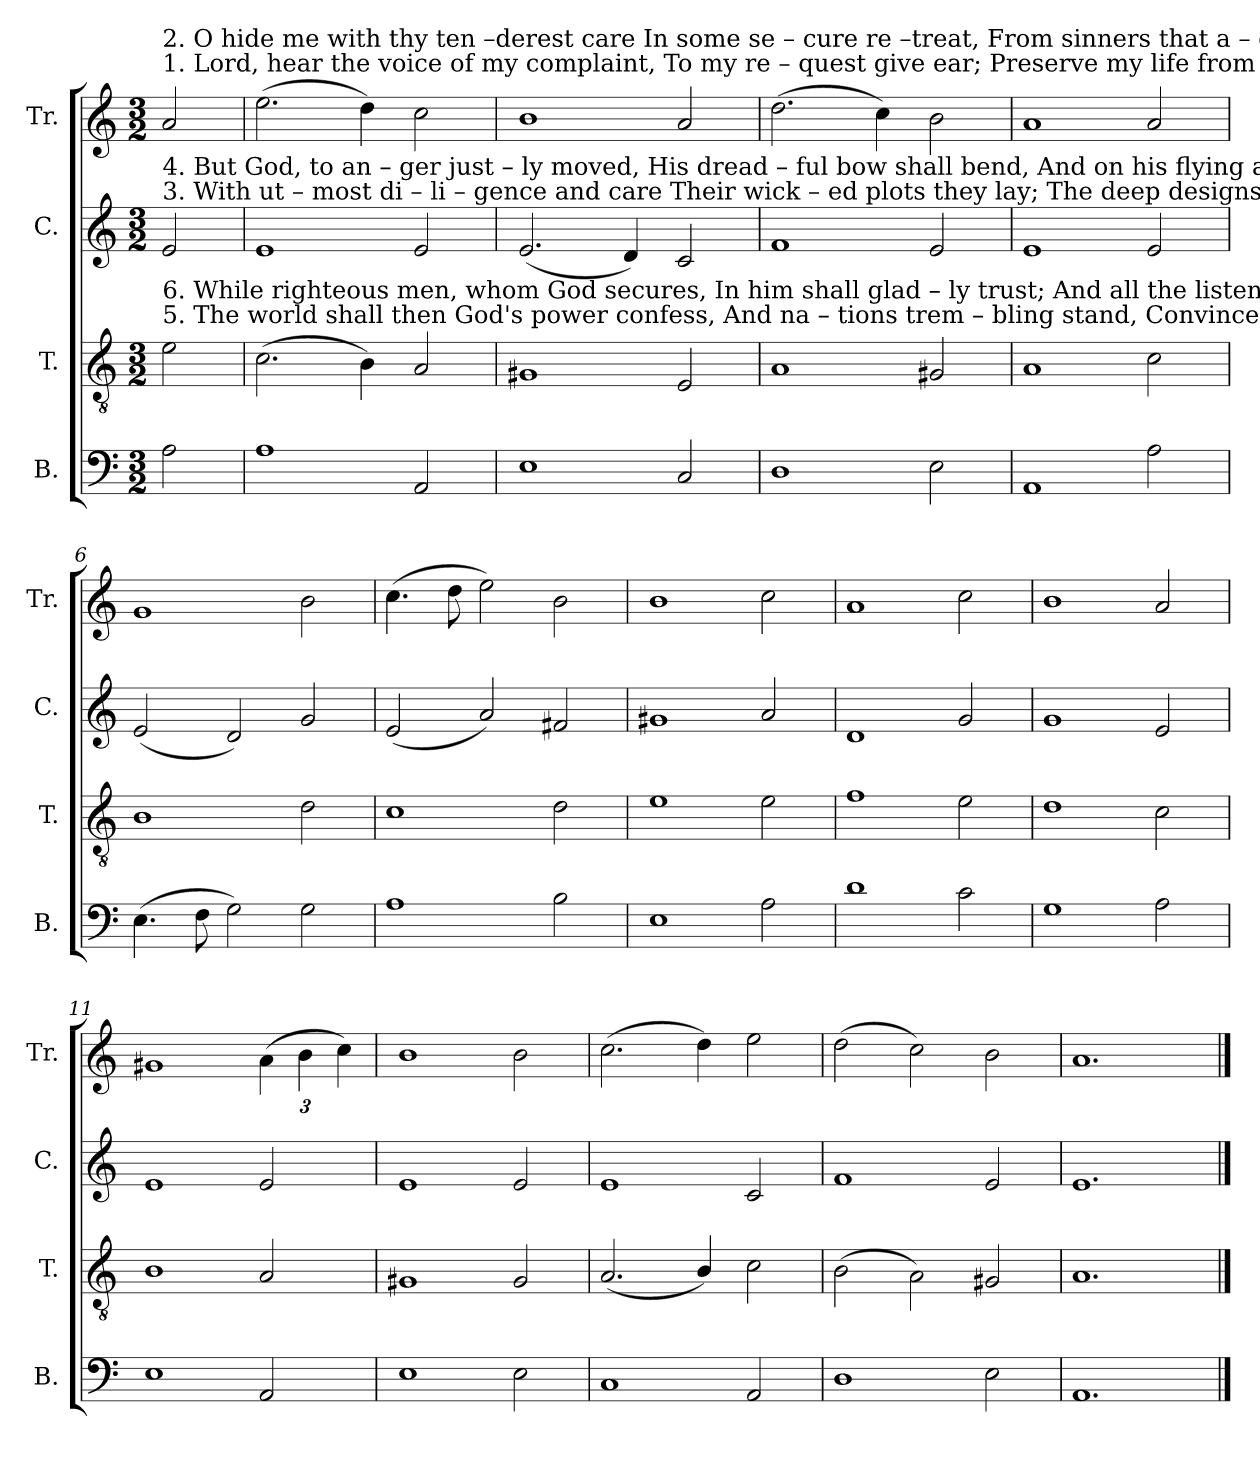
**kern	**kern	**kern	**kern
*part4	*part3	*part2	*part1
*staff4	*staff3	*staff2	*staff1
*I"B.	*I"T.	*I"C.	*I"Tr.
*I'B.	*I'T.	*I'C.	*I'Tr.
*clefF4	*clefGv2	*clefG2	*clefG2
*k[]	*k[]	*k[]	*k[]
*M3/2	*M3/2	*M3/2	*M3/2
*MM140	*MM140	*MM140	*MM140
=1	=1	=1	=1
!	!	!	!LO:TX:a:t=1. Lord,  hear  the    voice       of    my    complaint,  To    my           re  –  quest            give ear;  Preserve my life from  cru – el          foes, And  free       my   soul     from  care.
!	!	!	!LO:TX:a:t=2.  O       hide  me    with        thy  ten –derest  care   In    some        se –  cure              re –treat, From sinners that a – gainst  me         rise, And   all       their  plots   de  –  feat.
!	!	!LO:TX:a:t=3. With  ut  –  most    di   –   li  –  gence and  care  Their  wick   –   ed        plots         they lay;  The deep designs  of    all    their     hearts   Are  on   –    ly     to        be  – tray.	!
!	!	!LO:TX:a:t=4.  But  God,     to      an   –   ger   just – ly moved,  His    dread  –   ful       bow       shall  bend, And  on  his  flying     ar  –  row's    point  Shall  swift   de – struc – tion  send.	!
!	!LO:TX:a:t=5. The  world  shall  then    God's  power  confess, And  na    –    tions    trem   –  bling  stand, Convinced that 'tis the  migh –  ty    work   Of    his        a  –  ven  –  ging  hand.	!	!
!	!LO:TX:a:t=6. While  righteous  men,   whom  God    secures,   In    him        shall    glad    –     ly     trust;  And  all  the listening  earth   shall   hear  Loud  triumphs     of          the    just.	!	!
2A!\	2e!\	2e!/	2a!/
=2	=2	=2	=2
1A!	(>2.c!\	1e!	(>2.ee!\
.	4B!\)	.	4dd!\)
2AA!/	2A!/	2e!/	2cc!\
=3	=3	=3	=3
1E!	1G#X!	(<2.e!/	1b!
.	.	4d!/)	.
2C!/	2E!/	2c!/	2a!/
=4	=4	=4	=4
1D!	1A!	1f!	(>2.dd!\
.	.	.	4cc!\)
2E!\	2G#X!/	2e!/	2b!\
=5	=5	=5	=5
1AA!	1A!	1e!	1a!
2A!\	2c!\	2e!/	2a!/
=6	=6	=6	=6
(>4.E!\	1B!	(<2e!/	1g!
8F!\	.	.	.
2G!\)	.	2d!/)	.
2G!\	2d!\	2g!/	2b!\
=7	=7	=7	=7
1A!	1c!	(<2e!/	(>4.cc!\
.	.	.	8dd!\
.	.	2a!/)	2ee!\)
2B!\	2d!\	2f#X!/	2b!\
=8	=8	=8	=8
1E!	1e!	1g#X!	1b!
2A!\	2e!\	2a!/	2cc!\
=9	=9	=9	=9
1d!	1f!	1d!	1a!
2c!\	2e!\	2g!/	2cc!\
=10	=10	=10	=10
1G!	1d!	1g!	1b!
2A!\	2c!\	2e!/	2a!/
=11	=11	=11	=11
1E!	1B!	1e!	1g#X!
*	*	*	*Xbrackettup
2AA!/	2A!/	2e!/	(>6a!\
.	.	.	6b!\
.	.	.	6cc!\)
=12	=12	=12	=12
1E!	1G#X!	1e!	1b!
2E!\	2G#!/	2e!/	2b!\
=13	=13	=13	=13
1C!	(<2.A!/	1e!	(>2.cc!\
.	4B!/)	.	4dd!\)
2AA!/	2c!\	2c!/	2ee!\
=14	=14	=14	=14
1D!	(>2B!\	1f!	(>2dd!\
.	2A!\)	.	2cc!\)
2E!\	2G#X!/	2e!/	2b!\
=15	=15	=15	=15
1.AA!	1.A!	1.e!	1.a!
==	==	==	==
*-	*-	*-	*-
